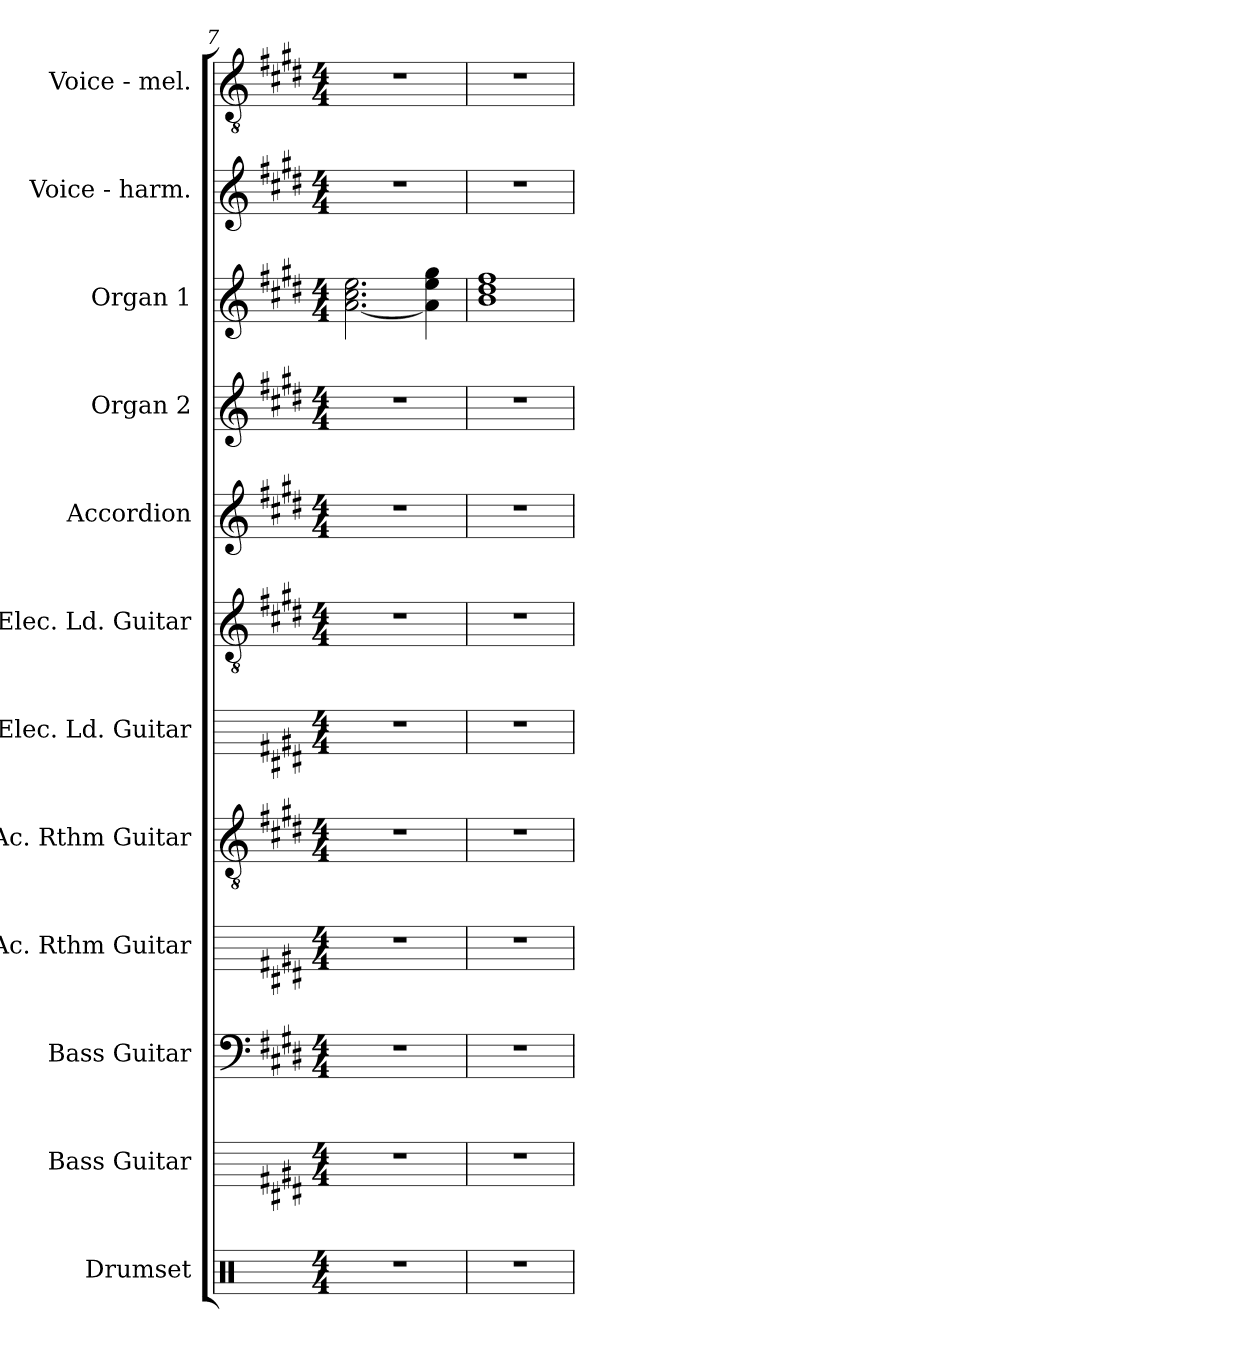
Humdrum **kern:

**kern	**kern	**kern	**kern	**kern	**kern	**kern	**kern	**kern	**kern	**kern	**kern
*part12	*part11	*part10	*part9	*part8	*part7	*part6	*part5	*part4	*part3	*part2	*part1
*staff12	*staff11	*staff10	*staff9	*staff8	*staff7	*staff6	*staff5	*staff4	*staff3	*staff2	*staff1
*I"Drumset	*I"Bass Guitar	*I"Bass Guitar	*I"Ac. Rthm Guitar	*I"Ac. Rthm Guitar	*I"Elec. Ld. Guitar	*I"Elec. Ld. Guitar	*I"Accordion	*I"Organ 2	*I"Organ 1	*I"Voice - harm.	*I"Voice - mel.
*I'Drums	*I'Bass	*I'Bass	*I'R. Guit.	*I'R. Guit.	*I'Ld. Guit.	*I'Ld. Guit.	*I'Acc.	*I'Org. 2	*I'Org. 1	*I'Harm.	*I'Mel.
*clefX	*	*clefF4	*	*clefGv2	*	*clefGv2	*clefG2	*clefG2	*clefG2	*clefG2	*clefGv2
*	*ITrd7c12	*ITrd7c12	*	*	*	*	*	*	*	*	*
*k[]	*k[f#c#g#d#]	*k[f#c#g#d#]	*k[f#c#g#d#]	*k[f#c#g#d#]	*k[f#c#g#d#]	*k[f#c#g#d#]	*k[f#c#g#d#]	*k[f#c#g#d#]	*k[f#c#g#d#]	*k[f#c#g#d#]	*k[f#c#g#d#]
*M4/4	*M4/4	*M4/4	*M4/4	*M4/4	*M4/4	*M4/4	*M4/4	*M4/4	*M4/4	*M4/4	*M4/4
=7	=7	=7	=7	=7	=7	=7	=7	=7	=7	=7	=7
1r	1r	1r	1r	1r	1r	1r	1r	1r	[2.a\ 2.cc#\ 2.ee\	1r	1r
.	.	.	.	.	.	.	.	.	4a\] 4ee\ 4gg#\	.	.
=8	=8	=8	=8	=8	=8	=8	=8	=8	=8	=8	=8
1r	1r	1r	1r	1r	1r	1r	1r	1r	1b 1dd# 1ff#	1r	1r
=	=	=	=	=	=	=	=	=	=	=	=
*-	*-	*-	*-	*-	*-	*-	*-	*-	*-	*-	*-
